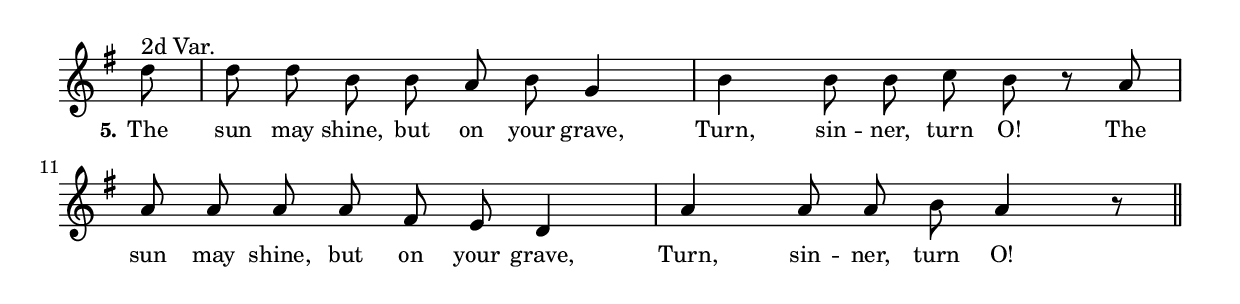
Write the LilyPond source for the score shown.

% 048-p2.ly - Part of the score sheet for "Turn, sinner, turn O!"
% Copyright (C) 2007  Marcus Brinkmann <marcus@gnu.org>
%
% This score sheet is free software; you can redistribute it and/or
% modify it under the terms of the Creative Commons Legal Code
% Attribution-ShareALike as published by Creative Commons; either
% version 2.0 of the License, or (at your option) any later version.
%
% This score sheet is distributed in the hope that it will be useful,
% but WITHOUT ANY WARRANTY; without even the implied warranty of
% MERCHANTABILITY or FITNESS FOR A PARTICULAR PURPOSE.  See the
% Creative Commons Legal Code Attribution-ShareALike for more details.
%
% You should have received a copy of the Creative Commons Legal Code
% Attribution-ShareALike along with this score sheet; if not, write to
% Creative Commons, 543 Howard Street, 5th Floor,
% San Francisco, CA 94105-3013  United States

\version "2.21.0"

%\header
%{
%  title = "Turn, Sinner, Turn O!"
%  composer = "trad."
%}

melody =
<<
    \context Voice
    {
	\set Staff.midiInstrument = "acoustic grand"
	\override Staff.VerticalAxisGroup.minimum-Y-extent = #'(0 . 0)

	\autoBeamOff

	\time 4/4
	\clef violin
	\key g \major

	\set Score.currentBarNumber = #9

	% Force bar number at beginning.
	\bar ""

	\partial 8 d''8^\markup{2d Var.} | d''8 d'' b' b' a' b' g'4 |
	b'4 b'8 b' c'' b' r a' | a'8 a' a' a' fis' e' d'4 |
	a'4 a'8 a' b' a'4 r8 \bar "||"
    }

    \new Lyrics
    \lyricsto "" {
        \override LyricText.font-size = #0
        \override StanzaNumber.font-size = #-1

	\set stanza = "5."
	The sun may shine, but on your grave, Turn, sin -- ner, turn O!
	The sun may shine, but on your grave, Turn, sin -- ner, turn O!
    }
>>


\score
{
  \new Staff { \melody }

  \layout
  {
    indent = 0.0
    \context
    {
      \Staff
      \remove "Time_signature_engraver"
    }
  }
}


\score
{
  \new Staff { \unfoldRepeats \melody }


  \midi {
    \tempo 4 = 80
    }


}
